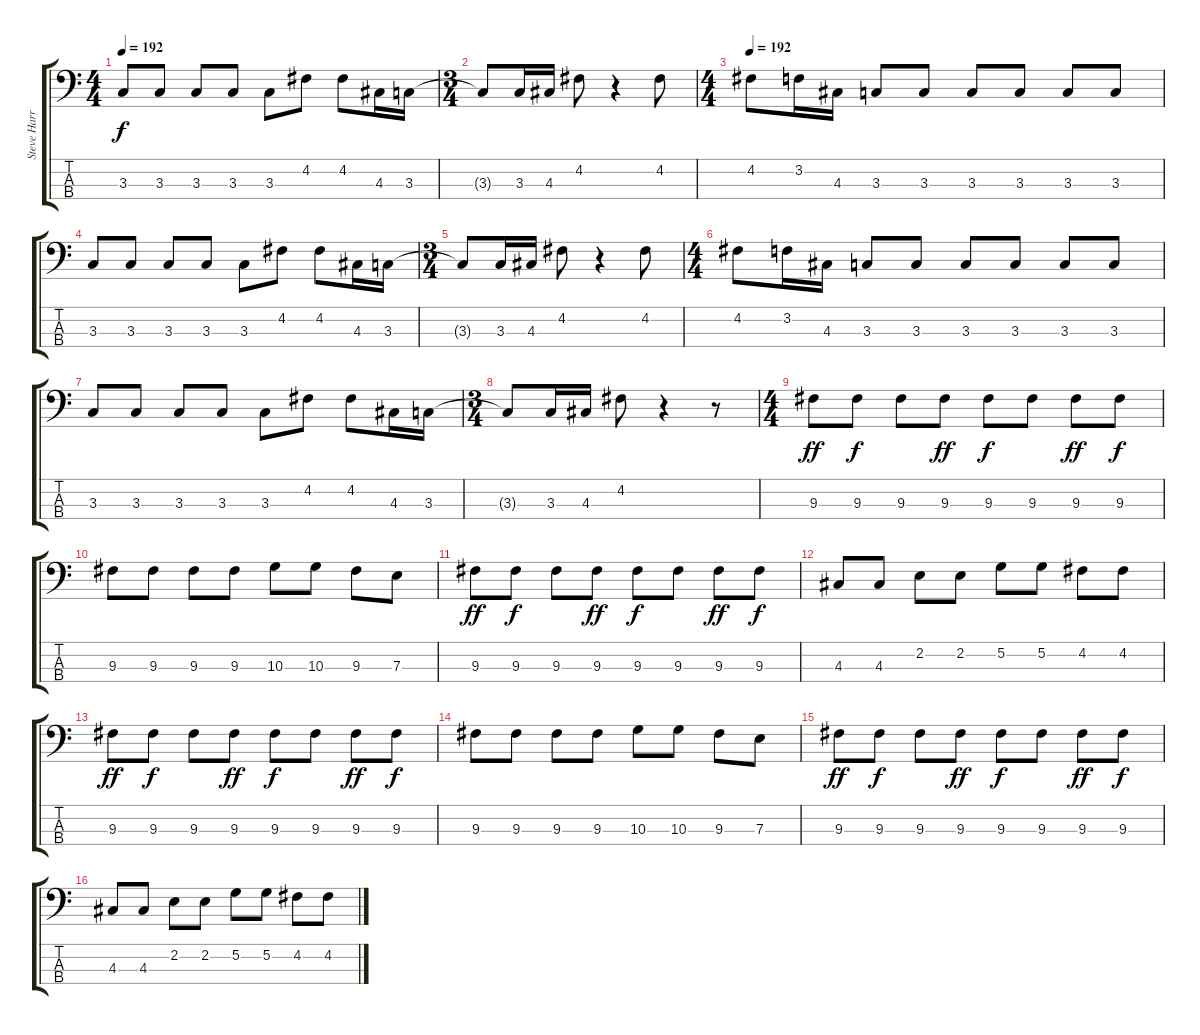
\track ("Steve Harris" "Steve Harr") {instrument electricbassfinger}
\staff {score tabs}
\tuning (G2 D2 A1 E1) {hide}
\ts (4 4)
\tempo 192
\clef f4
\ks c
3.3.8{dy f} 3.3.8 3.3.8 3.3.8 3.3.8 4.2.8 4.2.8 4.3.16 3.3.16 |
\ts (3 4)
3.3{t}.8 3.3.16 4.3.16 4.2.8 r.4 4.2.8 |
\ts (4 4)
\tempo 192
4.2.8 3.2.16 4.3.16 3.3.8 3.3.8 3.3.8 3.3.8 3.3.8 3.3.8 |
3.3.8 3.3.8 3.3.8 3.3.8 3.3.8 4.2.8 4.2.8 4.3.16 3.3.16 |
\ts (3 4)
3.3{t}.8 3.3.16 4.3.16 4.2.8 r.4 4.2.8 |
\ts (4 4)
4.2.8 3.2.16 4.3.16 3.3.8 3.3.8 3.3.8 3.3.8 3.3.8 3.3.8 |
3.3.8 3.3.8 3.3.8 3.3.8 3.3.8 4.2.8 4.2.8 4.3.16 3.3.16 |
\ts (3 4)
3.3{t}.8 3.3.16 4.3.16 4.2.8 r.4 r.8 |
\ts (4 4)
9.3.8{dy ff} 9.3.8{dy f} 9.3.8 9.3.8{dy ff} 9.3.8{dy f} 9.3.8 9.3.8{dy ff} 9.3.8{dy f} |
9.3.8 9.3.8 9.3.8 9.3.8 10.3.8 10.3.8 9.3.8 7.3.8 |
9.3.8{dy ff} 9.3.8{dy f} 9.3.8 9.3.8{dy ff} 9.3.8{dy f} 9.3.8 9.3.8{dy ff} 9.3.8{dy f} |
4.3.8 4.3.8 2.2.8 2.2.8 5.2.8 5.2.8 4.2.8 4.2.8 |
9.3.8{dy ff} 9.3.8{dy f} 9.3.8 9.3.8{dy ff} 9.3.8{dy f} 9.3.8 9.3.8{dy ff} 9.3.8{dy f} |
9.3.8 9.3.8 9.3.8 9.3.8 10.3.8 10.3.8 9.3.8 7.3.8 |
9.3.8{dy ff} 9.3.8{dy f} 9.3.8 9.3.8{dy ff} 9.3.8{dy f} 9.3.8 9.3.8{dy ff} 9.3.8{dy f} |
4.3.8 4.3.8 2.2.8 2.2.8 5.2.8 5.2.8 4.2.8 4.2.8
